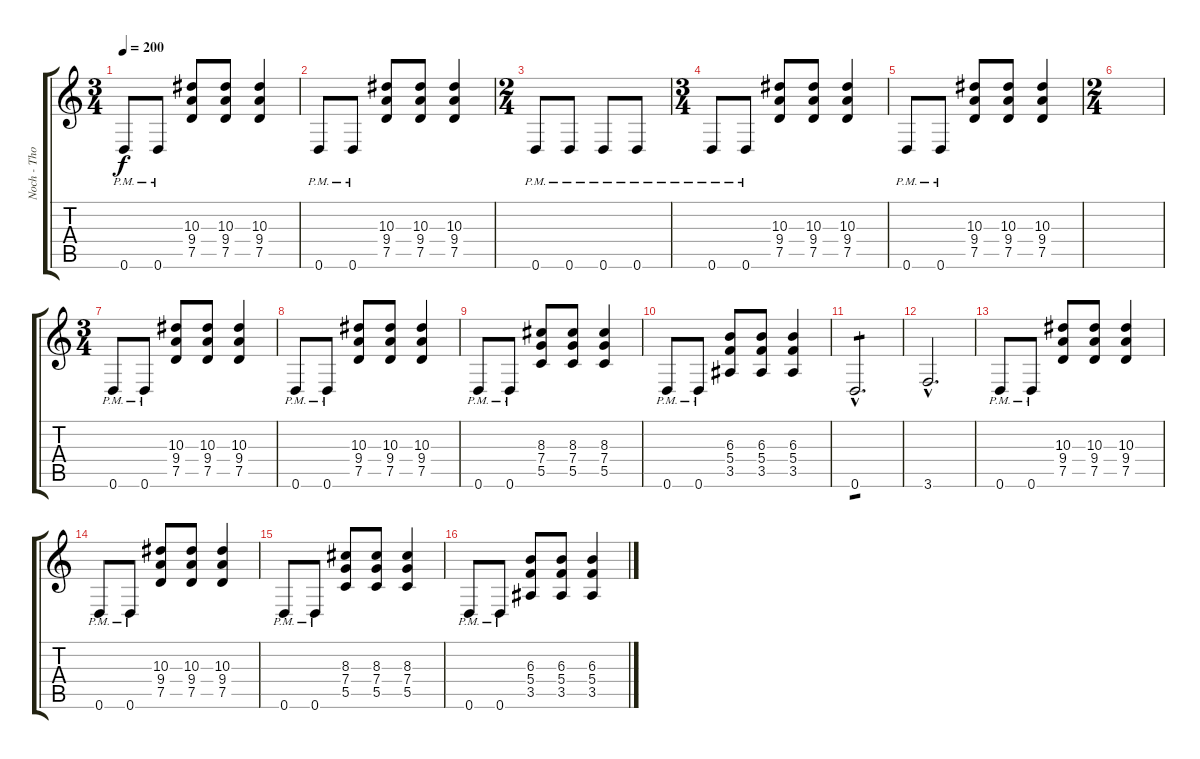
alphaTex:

\track ("Noch - Thomas" "Noch - Tho") {instrument distortionguitar}
\staff {score tabs}
\tuning (D4 A3 F3 C3 G2 D2) {hide}
\ts (3 4)
\tempo 200
\clef g2
\ks c
0.6{pm}.8{dy f instrument distortionguitar} 0.6{pm}.8 (10.3 9.4 7.5).8 (10.3 9.4 7.5).8 (10.3 9.4 7.5).4 |
0.6{pm}.8 0.6{pm}.8 (10.3 9.4 7.5).8 (10.3 9.4 7.5).8 (10.3 9.4 7.5).4 |
\ts (2 4)
0.6{pm}.8 0.6{pm}.8 0.6{pm}.8 0.6{pm}.8 |
\ts (3 4)
0.6{pm}.8 0.6{pm}.8 (10.3 9.4 7.5).8 (10.3 9.4 7.5).8 (10.3 9.4 7.5).4 |
0.6{pm}.8 0.6{pm}.8 (10.3 9.4 7.5).8 (10.3 9.4 7.5).8 (10.3 9.4 7.5).4 |
\ts (2 4)
|
\ts (3 4)
0.6{pm}.8 0.6{pm}.8 (10.3 9.4 7.5).8 (10.3 9.4 7.5).8 (10.3 9.4 7.5).4 |
0.6{pm}.8 0.6{pm}.8 (10.3 9.4 7.5).8 (10.3 9.4 7.5).8 (10.3 9.4 7.5).4 |
0.6{pm}.8 0.6{pm}.8 (8.3 7.4 5.5).8 (8.3 7.4 5.5).8 (8.3 7.4 5.5).4 |
0.6{pm}.8 0.6{pm}.8 (6.3 5.4 3.5).8 (6.3 5.4 3.5).8 (6.3 5.4 3.5).4 |
0.6{hac}.2{d tp 1} |
3.6{hac}.2{d} |
0.6{pm}.8 0.6{pm}.8 (10.3 9.4 7.5).8 (10.3 9.4 7.5).8 (10.3 9.4 7.5).4 |
0.6{pm}.8 0.6{pm}.8 (10.3 9.4 7.5).8 (10.3 9.4 7.5).8 (10.3 9.4 7.5).4 |
0.6{pm}.8 0.6{pm}.8 (8.3 7.4 5.5).8 (8.3 7.4 5.5).8 (8.3 7.4 5.5).4 |
0.6{pm}.8 0.6{pm}.8 (6.3 5.4 3.5).8 (6.3 5.4 3.5).8 (6.3 5.4 3.5).4
